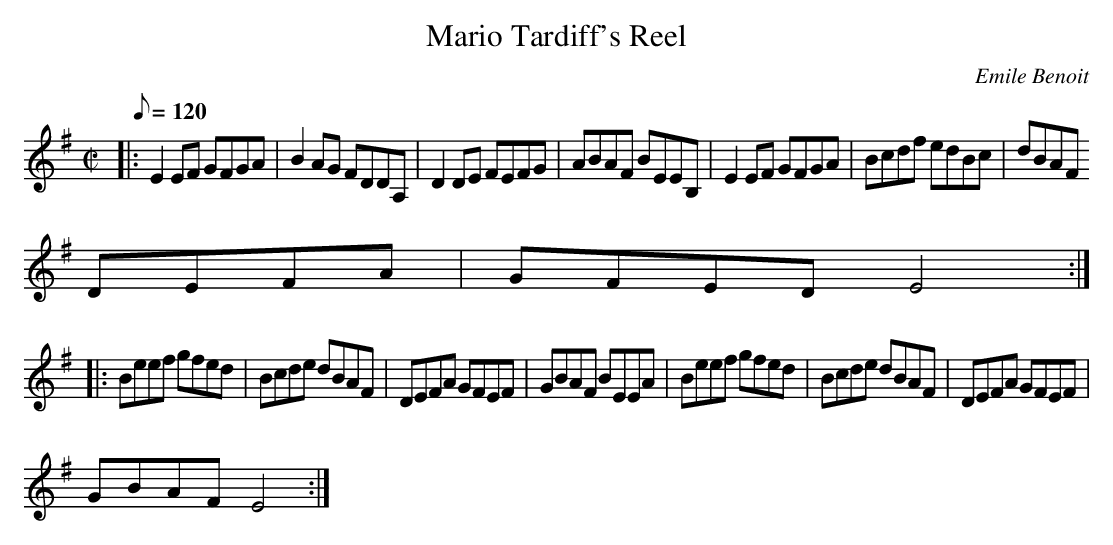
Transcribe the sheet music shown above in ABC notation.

X:1
T:Mario Tardiff's Reel
C:Emile Benoit
M:C|
L:1/8
Q:120
K:G
|:E2 EF GFGA|B2 AG FDDA,|D2 DE FEFG|ABAF BEEB,|E2 EF GFGA|Bcdf edBc|dBAF
 DEFA|GFED E4:|
|:Beef gfed|Bcde dBAF|DEFA GFEF|GBAF BEEA|Beef gfed|Bcde dBAF|DEFA GFEF|
GBAF E4:|
